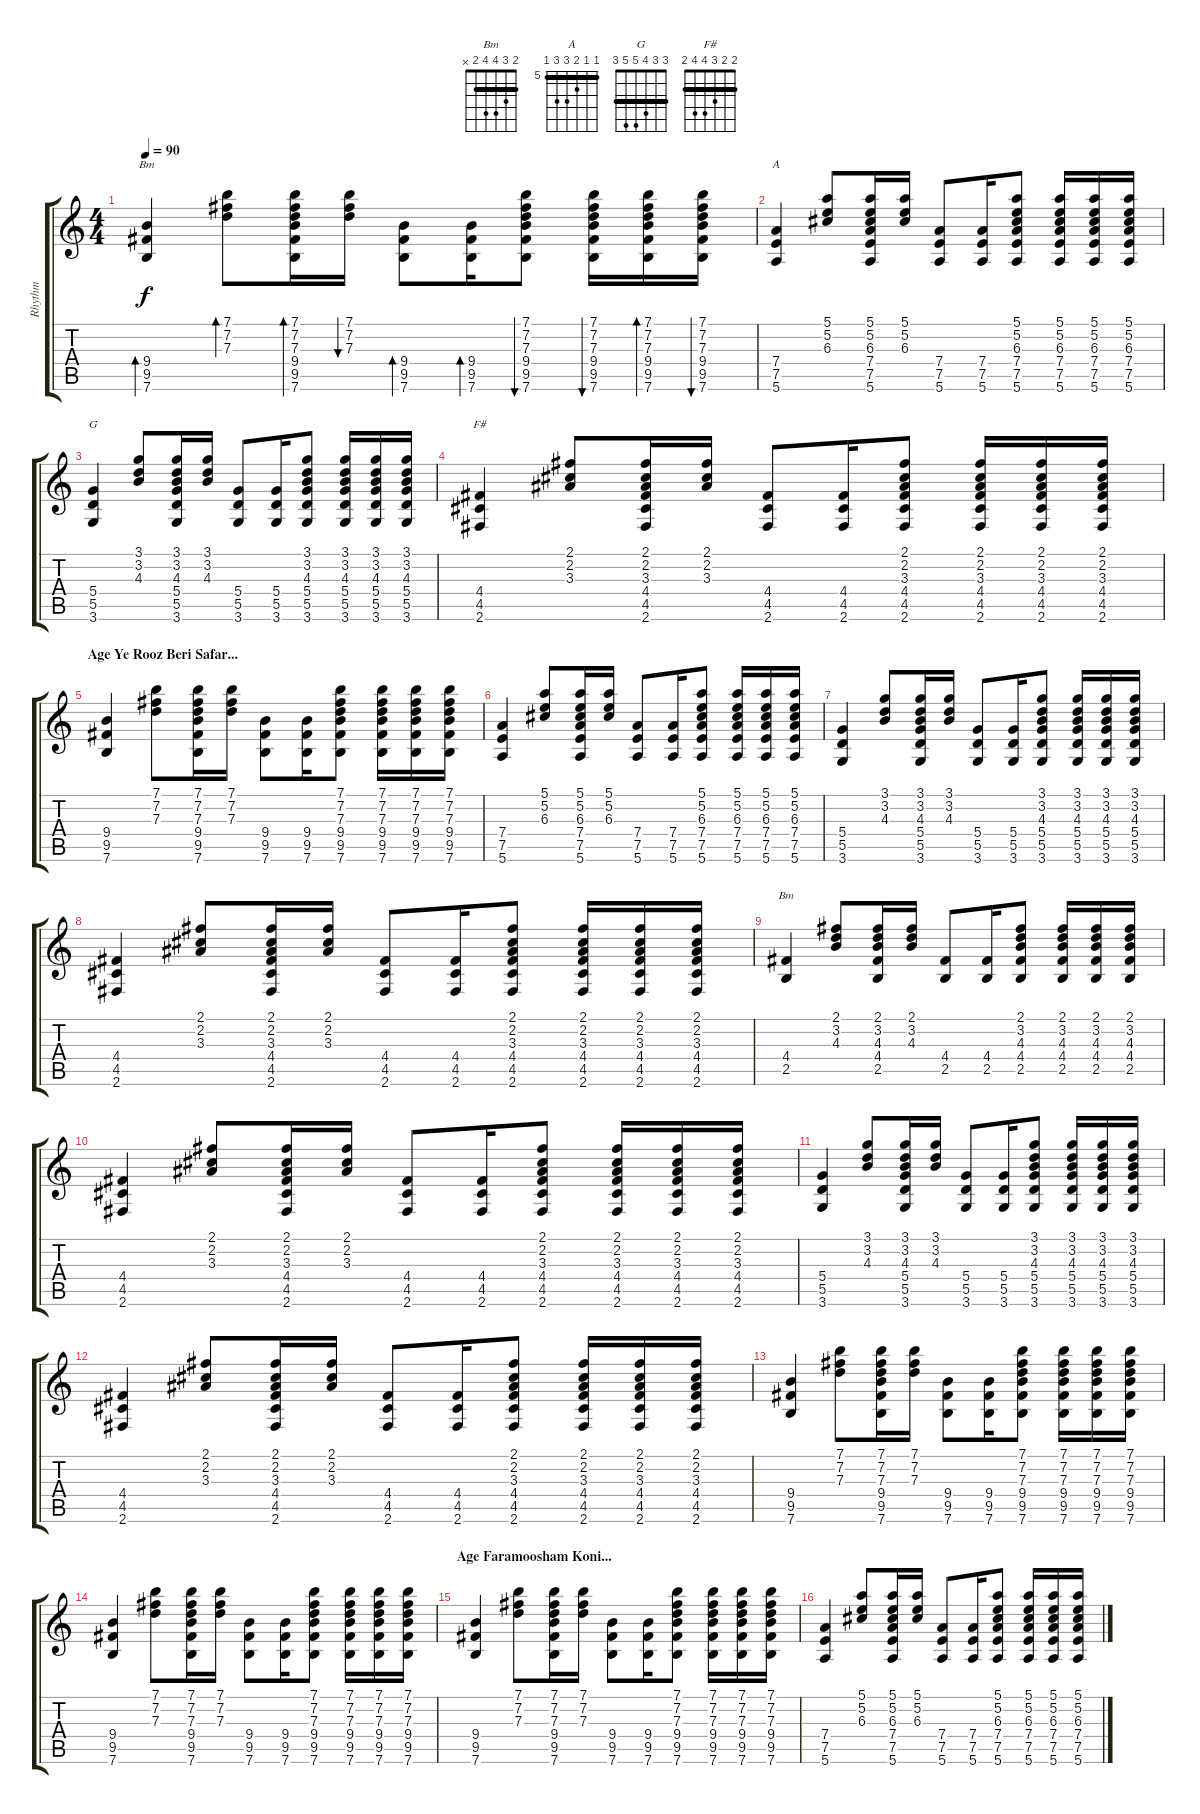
\track ("Rhythm" "Rhythm") {instrument acousticguitarnylon}
\staff {score tabs}
\tuning (E4 B3 G3 D3 A2 E2) {hide}
\chord ("Bm" 7 7 7 9 9 7) {firstfret 7 barre 7}
\chord ("A" 5 5 6 7 7 5) {firstfret 5 barre 5}
\chord ("G" 3 3 4 5 5 3) {barre 3}
\chord ("F#" 2 2 3 4 4 2) {barre 2}
\chord ("Bm" 2 3 4 4 2 x) {barre 2}
\ts (4 4)
\tempo 90
\clef g2
\ks c
(9.4 9.5 7.6).4{bd 30 ch "Bm" dy f instrument acousticguitarnylon} (7.1 7.2 7.3).8{bd 30} (7.1 7.2 7.3 9.4 9.5 7.6).16{bd 30} (7.1 7.2 7.3).16{bu 30} (9.4 9.5 7.6).8{bd 30} (9.4 9.5 7.6).16{bd 30} (7.1 7.2 7.3 9.4 9.5 7.6).8{bu 30} (7.1 7.2 7.3 9.4 9.5 7.6).16{bu 30} (7.1 7.2 7.3 9.4 9.5 7.6).16{bd 30} (7.1 7.2 7.3 9.4 9.5 7.6).16{bu 30} |
(7.4 7.5 5.6).4{ch "A"} (5.1 5.2 6.3).8 (5.1 5.2 6.3 7.4 7.5 5.6).16 (5.1 5.2 6.3).16 (7.4 7.5 5.6).8 (7.4 7.5 5.6).16 (5.1 5.2 6.3 7.4 7.5 5.6).8 (5.1 5.2 6.3 7.4 7.5 5.6).16 (5.1 5.2 6.3 7.4 7.5 5.6).16 (5.1 5.2 6.3 7.4 7.5 5.6).16 |
(5.4 5.5 3.6).4{ch "G"} (3.1 3.2 4.3).8 (3.1 3.2 4.3 5.4 5.5 3.6).16 (3.1 3.2 4.3).16 (5.4 5.5 3.6).8 (5.4 5.5 3.6).16 (3.1 3.2 4.3 5.4 5.5 3.6).8 (3.1 3.2 4.3 5.4 5.5 3.6).16 (3.1 3.2 4.3 5.4 5.5 3.6).16 (3.1 3.2 4.3 5.4 5.5 3.6).16 |
(4.4 4.5 2.6).4{ch "F#"} (2.1 2.2 3.3).8 (2.1 2.2 3.3 4.4 4.5 2.6).16 (2.1 2.2 3.3).16 (4.4 4.5 2.6).8 (4.4 4.5 2.6).16 (2.1 2.2 3.3 4.4 4.5 2.6).8 (2.1 2.2 3.3 4.4 4.5 2.6).16 (2.1 2.2 3.3 4.4 4.5 2.6).16 (2.1 2.2 3.3 4.4 4.5 2.6).16 |
\section ("" "Age Ye Rooz Beri Safar...")
(9.4 9.5 7.6).4 (7.1 7.2 7.3).8 (7.1 7.2 7.3 9.4 9.5 7.6).16 (7.1 7.2 7.3).16 (9.4 9.5 7.6).8 (9.4 9.5 7.6).16 (7.1 7.2 7.3 9.4 9.5 7.6).8 (7.1 7.2 7.3 9.4 9.5 7.6).16 (7.1 7.2 7.3 9.4 9.5 7.6).16 (7.1 7.2 7.3 9.4 9.5 7.6).16 |
(7.4 7.5 5.6).4 (5.1 5.2 6.3).8 (5.1 5.2 6.3 7.4 7.5 5.6).16 (5.1 5.2 6.3).16 (7.4 7.5 5.6).8 (7.4 7.5 5.6).16 (5.1 5.2 6.3 7.4 7.5 5.6).8 (5.1 5.2 6.3 7.4 7.5 5.6).16 (5.1 5.2 6.3 7.4 7.5 5.6).16 (5.1 5.2 6.3 7.4 7.5 5.6).16 |
(5.4 5.5 3.6).4 (3.1 3.2 4.3).8 (3.1 3.2 4.3 5.4 5.5 3.6).16 (3.1 3.2 4.3).16 (5.4 5.5 3.6).8 (5.4 5.5 3.6).16 (3.1 3.2 4.3 5.4 5.5 3.6).8 (3.1 3.2 4.3 5.4 5.5 3.6).16 (3.1 3.2 4.3 5.4 5.5 3.6).16 (3.1 3.2 4.3 5.4 5.5 3.6).16 |
(4.4 4.5 2.6).4 (2.1 2.2 3.3).8 (2.1 2.2 3.3 4.4 4.5 2.6).16 (2.1 2.2 3.3).16 (4.4 4.5 2.6).8 (4.4 4.5 2.6).16 (2.1 2.2 3.3 4.4 4.5 2.6).8 (2.1 2.2 3.3 4.4 4.5 2.6).16 (2.1 2.2 3.3 4.4 4.5 2.6).16 (2.1 2.2 3.3 4.4 4.5 2.6).16 |
(4.4 2.5).4{ch "Bm"} (2.1 3.2 4.3).8 (2.1 3.2 4.3 4.4 2.5).16 (2.1 3.2 4.3).16 (4.4 2.5).8 (4.4 2.5).16 (2.1 3.2 4.3 4.4 2.5).8 (2.1 3.2 4.3 4.4 2.5).16 (2.1 3.2 4.3 4.4 2.5).16 (2.1 3.2 4.3 4.4 2.5).16 |
(4.4 4.5 2.6).4 (2.1 2.2 3.3).8 (2.1 2.2 3.3 4.4 4.5 2.6).16 (2.1 2.2 3.3).16 (4.4 4.5 2.6).8 (4.4 4.5 2.6).16 (2.1 2.2 3.3 4.4 4.5 2.6).8 (2.1 2.2 3.3 4.4 4.5 2.6).16 (2.1 2.2 3.3 4.4 4.5 2.6).16 (2.1 2.2 3.3 4.4 4.5 2.6).16 |
(5.4 5.5 3.6).4 (3.1 3.2 4.3).8 (3.1 3.2 4.3 5.4 5.5 3.6).16 (3.1 3.2 4.3).16 (5.4 5.5 3.6).8 (5.4 5.5 3.6).16 (3.1 3.2 4.3 5.4 5.5 3.6).8 (3.1 3.2 4.3 5.4 5.5 3.6).16 (3.1 3.2 4.3 5.4 5.5 3.6).16 (3.1 3.2 4.3 5.4 5.5 3.6).16 |
(4.4 4.5 2.6).4 (2.1 2.2 3.3).8 (2.1 2.2 3.3 4.4 4.5 2.6).16 (2.1 2.2 3.3).16 (4.4 4.5 2.6).8 (4.4 4.5 2.6).16 (2.1 2.2 3.3 4.4 4.5 2.6).8 (2.1 2.2 3.3 4.4 4.5 2.6).16 (2.1 2.2 3.3 4.4 4.5 2.6).16 (2.1 2.2 3.3 4.4 4.5 2.6).16 |
(9.4 9.5 7.6).4 (7.1 7.2 7.3).8 (7.1 7.2 7.3 9.4 9.5 7.6).16 (7.1 7.2 7.3).16 (9.4 9.5 7.6).8 (9.4 9.5 7.6).16 (7.1 7.2 7.3 9.4 9.5 7.6).8 (7.1 7.2 7.3 9.4 9.5 7.6).16 (7.1 7.2 7.3 9.4 9.5 7.6).16 (7.1 7.2 7.3 9.4 9.5 7.6).16 |
(9.4 9.5 7.6).4 (7.1 7.2 7.3).8 (7.1 7.2 7.3 9.4 9.5 7.6).16 (7.1 7.2 7.3).16 (9.4 9.5 7.6).8 (9.4 9.5 7.6).16 (7.1 7.2 7.3 9.4 9.5 7.6).8 (7.1 7.2 7.3 9.4 9.5 7.6).16 (7.1 7.2 7.3 9.4 9.5 7.6).16 (7.1 7.2 7.3 9.4 9.5 7.6).16 |
\section ("" "Age Faramoosham Koni...")
(9.4 9.5 7.6).4 (7.1 7.2 7.3).8 (7.1 7.2 7.3 9.4 9.5 7.6).16 (7.1 7.2 7.3).16 (9.4 9.5 7.6).8 (9.4 9.5 7.6).16 (7.1 7.2 7.3 9.4 9.5 7.6).8 (7.1 7.2 7.3 9.4 9.5 7.6).16 (7.1 7.2 7.3 9.4 9.5 7.6).16 (7.1 7.2 7.3 9.4 9.5 7.6).16 |
(7.4 7.5 5.6).4 (5.1 5.2 6.3).8 (5.1 5.2 6.3 7.4 7.5 5.6).16 (5.1 5.2 6.3).16 (7.4 7.5 5.6).8 (7.4 7.5 5.6).16 (5.1 5.2 6.3 7.4 7.5 5.6).8 (5.1 5.2 6.3 7.4 7.5 5.6).16 (5.1 5.2 6.3 7.4 7.5 5.6).16 (5.1 5.2 6.3 7.4 7.5 5.6).16
